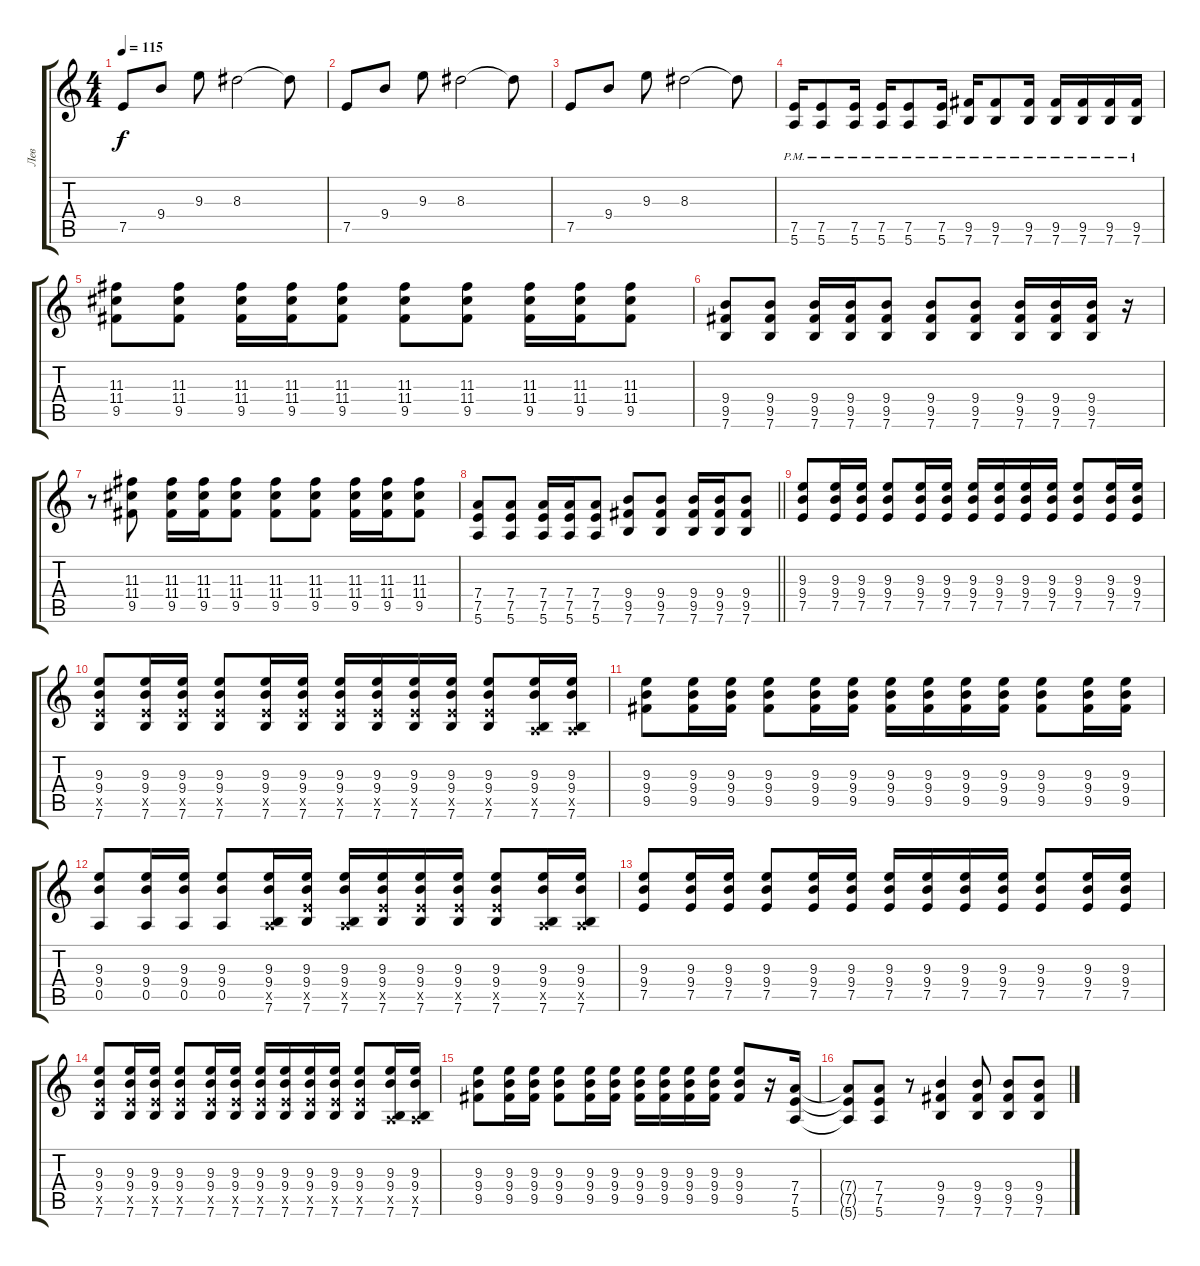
\track ("Лев" "Лев") {instrument overdrivenguitar}
\staff {score tabs}
\tuning (E4 B3 G3 D3 A2 E2) {hide}
\ts (4 4)
\tempo 115
\clef g2
\ks c
7.5.8{dy f} 9.4.8 9.3.8 8.3.2 8.3{t}.8 |
7.5.8 9.4.8 9.3.8 8.3.2 8.3{t}.8 |
7.5.8 9.4.8 9.3.8 8.3.2 8.3{t}.8 |
(7.5{pm} 5.6{pm}).16 (7.5{pm} 5.6{pm}).8 (7.5{pm} 5.6{pm}).16 (7.5{pm} 5.6{pm}).16 (7.5{pm} 5.6{pm}).8 (7.5{pm} 5.6{pm}).16 (9.5{pm} 7.6{pm}).16 (9.5{pm} 7.6{pm}).8 (9.5{pm} 7.6{pm}).16 (9.5{pm} 7.6{pm}).16 (9.5{pm} 7.6{pm}).16 (9.5{pm} 7.6{pm}).16 (9.5{pm} 7.6{pm}).16 |
(11.3 11.4 9.5).8 (11.3 11.4 9.5).8 (11.3 11.4 9.5).16 (11.3 11.4 9.5).16 (11.3 11.4 9.5).8 (11.3 11.4 9.5).8 (11.3 11.4 9.5).8 (11.3 11.4 9.5).16 (11.3 11.4 9.5).16 (11.3 11.4 9.5).8 |
(9.4 9.5 7.6).8 (9.4 9.5 7.6).8 (9.4 9.5 7.6).16 (9.4 9.5 7.6).16 (9.4 9.5 7.6).8 (9.4 9.5 7.6).8 (9.4 9.5 7.6).8 (9.4 9.5 7.6).16 (9.4 9.5 7.6).16 (9.4 9.5 7.6).16 r.16 |
r.8 (11.3 11.4 9.5).8 (11.3 11.4 9.5).16 (11.3 11.4 9.5).16 (11.3 11.4 9.5).8 (11.3 11.4 9.5).8 (11.3 11.4 9.5).8 (11.3 11.4 9.5).16 (11.3 11.4 9.5).16 (11.3 11.4 9.5).8 |
\barLineRight lightlight
(7.4 7.5 5.6).8 (7.4 7.5 5.6).8 (7.4 7.5 5.6).16 (7.4 7.5 5.6).16 (7.4 7.5 5.6).8 (9.4 9.5 7.6).8 (9.4 9.5 7.6).8 (9.4 9.5 7.6).16 (9.4 9.5 7.6).16 (9.4 9.5 7.6).8 |
(9.3 9.4 7.5).8 (9.3 9.4 7.5).16 (9.3 9.4 7.5).16 (9.3 9.4 7.5).8 (9.3 9.4 7.5).16 (9.3 9.4 7.5).16 (9.3 9.4 7.5).16 (9.3 9.4 7.5).16 (9.3 9.4 7.5).16 (9.3 9.4 7.5).16 (9.3 9.4 7.5).8 (9.3 9.4 7.5).16 (9.3 9.4 7.5).16 |
(9.3 9.4 7.5{x} 7.6).8 (9.3 9.4 7.5{x} 7.6).16 (9.3 9.4 7.5{x} 7.6).16 (9.3 9.4 7.5{x} 7.6).8 (9.3 9.4 7.5{x} 7.6).16 (9.3 9.4 7.5{x} 7.6).16 (9.3 9.4 7.5{x} 7.6).16 (9.3 9.4 7.5{x} 7.6).16 (9.3 9.4 7.5{x} 7.6).16 (9.3 9.4 7.5{x} 7.6).16 (9.3 9.4 7.5{x} 7.6).8 (9.3 9.4 0.5{x} 7.6).16 (9.3 9.4 0.5{x} 7.6).16 |
(9.3 9.4 9.5).8 (9.3 9.4 9.5).16 (9.3 9.4 9.5).16 (9.3 9.4 9.5).8 (9.3 9.4 9.5).16 (9.3 9.4 9.5).16 (9.3 9.4 9.5).16 (9.3 9.4 9.5).16 (9.3 9.4 9.5).16 (9.3 9.4 9.5).16 (9.3 9.4 9.5).8 (9.3 9.4 9.5).16 (9.3 9.4 9.5).16 |
(9.3 9.4 0.5).8 (9.3 9.4 0.5).16 (9.3 9.4 0.5).16 (9.3 9.4 0.5).8 (9.3 9.4 0.5{x} 7.6).16 (9.3 9.4 7.5{x} 7.6).16 (9.3 9.4 0.5{x} 7.6).16 (9.3 9.4 7.5{x} 7.6).16 (9.3 9.4 7.5{x} 7.6).16 (9.3 9.4 7.5{x} 7.6).16 (9.3 9.4 7.5{x} 7.6).8 (9.3 9.4 0.5{x} 7.6).16 (9.3 9.4 0.5{x} 7.6).16 |
(9.3 9.4 7.5).8 (9.3 9.4 7.5).16 (9.3 9.4 7.5).16 (9.3 9.4 7.5).8 (9.3 9.4 7.5).16 (9.3 9.4 7.5).16 (9.3 9.4 7.5).16 (9.3 9.4 7.5).16 (9.3 9.4 7.5).16 (9.3 9.4 7.5).16 (9.3 9.4 7.5).8 (9.3 9.4 7.5).16 (9.3 9.4 7.5).16 |
(9.3 9.4 7.5{x} 7.6).8 (9.3 9.4 7.5{x} 7.6).16 (9.3 9.4 7.5{x} 7.6).16 (9.3 9.4 7.5{x} 7.6).8 (9.3 9.4 7.5{x} 7.6).16 (9.3 9.4 7.5{x} 7.6).16 (9.3 9.4 7.5{x} 7.6).16 (9.3 9.4 7.5{x} 7.6).16 (9.3 9.4 7.5{x} 7.6).16 (9.3 9.4 7.5{x} 7.6).16 (9.3 9.4 7.5{x} 7.6).8 (9.3 9.4 0.5{x} 7.6).16 (9.3 9.4 0.5{x} 7.6).16 |
(9.3 9.4 9.5).8 (9.3 9.4 9.5).16 (9.3 9.4 9.5).16 (9.3 9.4 9.5).8 (9.3 9.4 9.5).16 (9.3 9.4 9.5).16 (9.3 9.4 9.5).16 (9.3 9.4 9.5).16 (9.3 9.4 9.5).16 (9.3 9.4 9.5).16 (9.3 9.4 9.5).8 r.16 (7.4 7.5 5.6).16 |
(7.4{t} 7.5{t} 5.6{t}).8 (7.4 7.5 5.6).8 r.8 (9.4 9.5 7.6).4 (9.4 9.5 7.6).8 (9.4 9.5 7.6).8 (9.4 9.5 7.6).8
